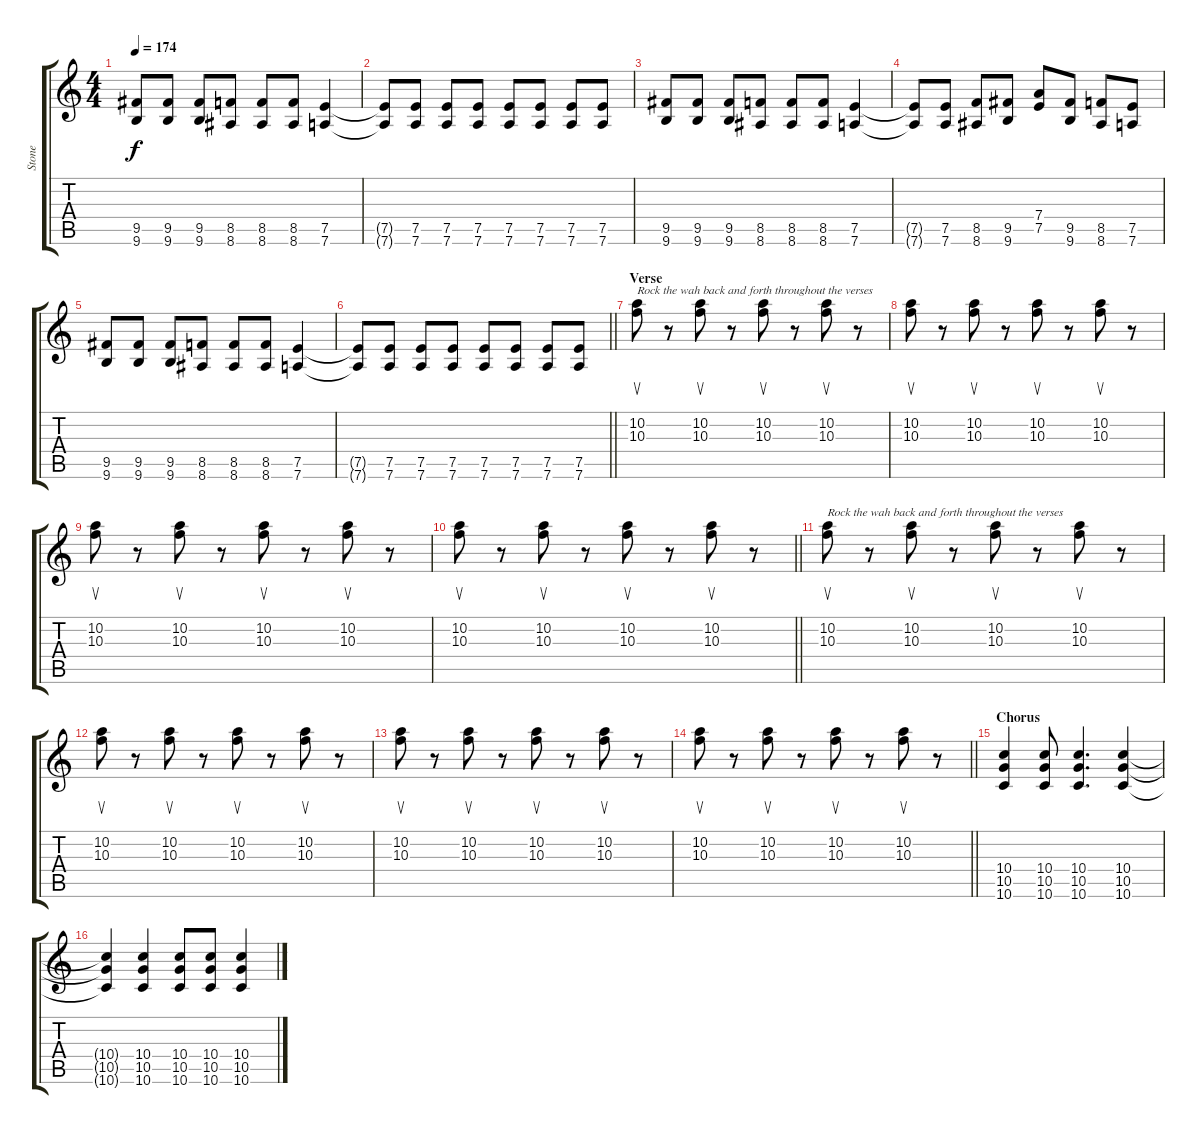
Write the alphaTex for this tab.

\track ("Stone" "Stone") {instrument distortionguitar}
\staff {score tabs}
\tuning (E4 B3 G3 D3 A2 D2) {hide}
\ts (4 4)
\tempo 174
\clef g2
\ks c
(9.5 9.6).8{dy f} (9.5 9.6).8 (9.5 9.6).8 (8.5 8.6).8 (8.5 8.6).8 (8.5 8.6).8 (7.5 7.6).4 |
(7.5{t} 7.6{t}).8 (7.5 7.6).8 (7.5 7.6).8 (7.5 7.6).8 (7.5 7.6).8 (7.5 7.6).8 (7.5 7.6).8 (7.5 7.6).8 |
(9.5 9.6).8 (9.5 9.6).8 (9.5 9.6).8 (8.5 8.6).8 (8.5 8.6).8 (8.5 8.6).8 (7.5 7.6).4 |
(7.5{t} 7.6{t}).8 (7.5 7.6).8 (8.5 8.6).8 (9.5 9.6).8 (7.4 7.5).8 (9.5 9.6).8 (8.5 8.6).8 (7.5 7.6).8 |
(9.5 9.6).8 (9.5 9.6).8 (9.5 9.6).8 (8.5 8.6).8 (8.5 8.6).8 (8.5 8.6).8 (7.5 7.6).4 |
\barLineRight lightlight
(7.5{t} 7.6{t}).8 (7.5 7.6).8 (7.5 7.6).8 (7.5 7.6).8 (7.5 7.6).8 (7.5 7.6).8 (7.5 7.6).8 (7.5 7.6).8 |
\section ("" "Verse")
(10.2 10.3).8{su txt "Rock the wah back and forth throughout the verses"} r.8 (10.2 10.3).8{su} r.8 (10.2 10.3).8{su} r.8 (10.2 10.3).8{su} r.8 |
(10.2 10.3).8{su} r.8 (10.2 10.3).8{su} r.8 (10.2 10.3).8{su} r.8 (10.2 10.3).8{su} r.8 |
(10.2 10.3).8{su} r.8 (10.2 10.3).8{su} r.8 (10.2 10.3).8{su} r.8 (10.2 10.3).8{su} r.8 |
\barLineRight lightlight
(10.2 10.3).8{su} r.8 (10.2 10.3).8{su} r.8 (10.2 10.3).8{su} r.8 (10.2 10.3).8{su} r.8 |
(10.2 10.3).8{su txt "Rock the wah back and forth throughout the verses"} r.8 (10.2 10.3).8{su} r.8 (10.2 10.3).8{su} r.8 (10.2 10.3).8{su} r.8 |
(10.2 10.3).8{su} r.8 (10.2 10.3).8{su} r.8 (10.2 10.3).8{su} r.8 (10.2 10.3).8{su} r.8 |
(10.2 10.3).8{su} r.8 (10.2 10.3).8{su} r.8 (10.2 10.3).8{su} r.8 (10.2 10.3).8{su} r.8 |
\barLineRight lightlight
(10.2 10.3).8{su} r.8 (10.2 10.3).8{su} r.8 (10.2 10.3).8{su} r.8 (10.2 10.3).8{su} r.8 |
\section ("" "Chorus")
(10.4 10.5 10.6).4 (10.4 10.5 10.6).8 (10.4 10.5 10.6).4{d} (10.4 10.5 10.6).4 |
(10.4{t} 10.5{t} 10.6{t}).4 (10.4 10.5 10.6).4 (10.4 10.5 10.6).8 (10.4 10.5 10.6).8 (10.4 10.5 10.6).4
